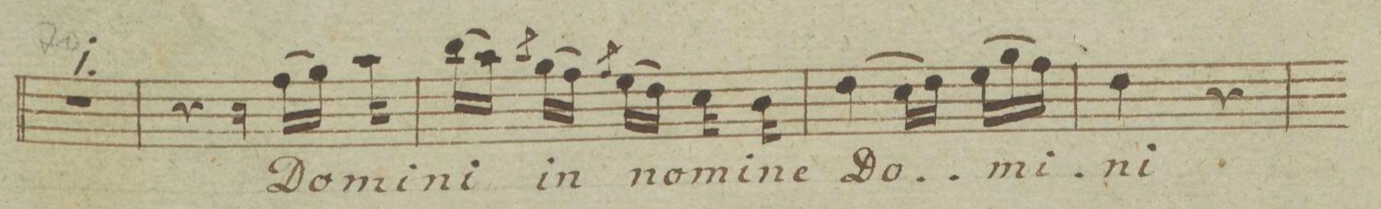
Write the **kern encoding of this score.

**kern	**text	**dynam
*I"Canto.	*	*
*clefC1	*	*
*k[f#]	*	*
*met(c)	*	*
*M2/4	*	*
2r	.	.
=148	=148	=148
4r	.	.
16r	.	.
(16dd\LL	Do-	.
16ee\JJ)	.	.
16ff#\	-mi-	.
=149	=149	=149
(16gg\LL	-ni	.
16ff#\JJ)	.	.
8qff#/	.	.
(16ee\LL	in	.
16dd\JJ)	.	.
8qdd/	.	.
(16cc\LL	no-	.
16b\JJ)	.	.
16a\	-mi-	.
16g\	-ne	.
=150	=150	=150
(4b\	Do-	.
16a\LL	.	.
16b\JJ)	.	.
(24cc\LL	-mi-	.
24ee\	.	.
24dd\JJ)	.	.
=151	=151	=151
4b\	-ni	.
4r	.	.
=152	=152	=152
*-	*-	*-
